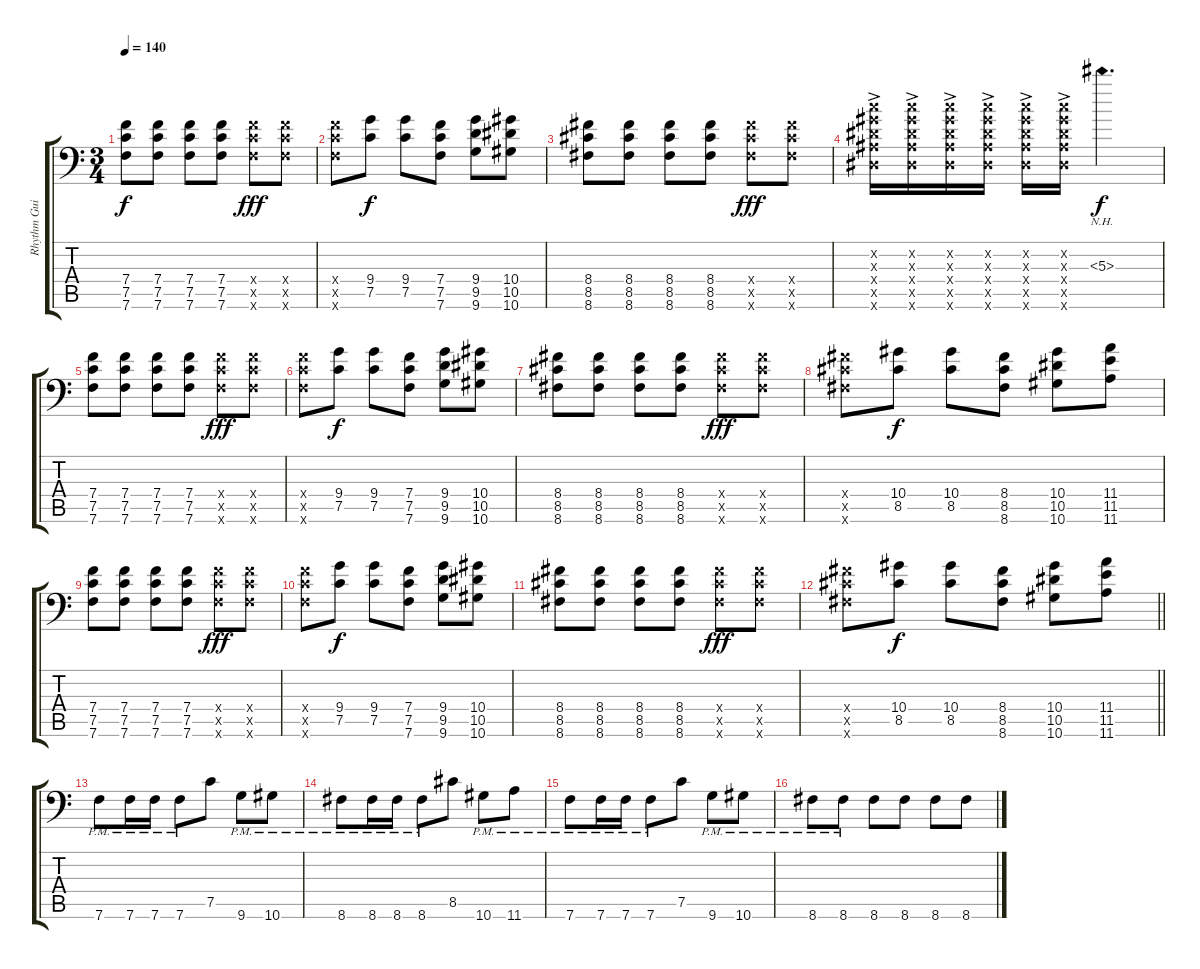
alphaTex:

\track ("Rhythm Guitar" "Rhythm Gui") {instrument distortionguitar}
\staff {score tabs}
\tuning (C4 G3 Eb3 Bb2 F2 Bb1) {hide}
\ts (3 4)
\tempo 140
\clef f4
\ks c
(7.4 7.5 7.6).8{dy f} (7.4 7.5 7.6).8 (7.4 7.5 7.6).8 (7.4 7.5 7.6).8 (7.4{x} 7.5{x} 7.6{x}).8{dy fff} (7.4{x} 7.5{x} 7.6{x}).8 |
(7.4{x} 7.5{x} 7.6{x}).8 (9.4 7.5).8{dy f} (9.4 7.5).8 (7.4 7.5 7.6).8 (9.4 9.5 9.6).8 (10.4 10.5 10.6).8 |
(8.4 8.5 8.6).8 (8.4 8.5 8.6).8 (8.4 8.5 8.6).8 (8.4 8.5 8.6).8 (8.4{x} 8.5{x} 8.6{x}).8{dy fff} (8.4{x} 8.5{x} 8.6{x}).8 |
(5.2{x} 5.3{x} 5.4{ac x} 5.5{ac x} 5.6{x}).16 (5.2{x} 5.3{x} 5.4{ac x} 5.5{ac x} 5.6{ac x}).16 (5.2{x} 5.3{x} 5.4{ac x} 5.5{ac x} 5.6{ac x}).16 (5.2{x} 5.3{x} 5.4{ac x} 5.5{ac x} 5.6{ac x}).16 (5.2{x} 5.3{x} 5.4{ac x} 5.5{ac x} 5.6{ac x}).16 (5.2{x} 5.3{x} 5.4{ac x} 5.5{ac x} 5.6{ac x}).16 5.3{nh}.4{d dy f} |
(7.4 7.5 7.6).8 (7.4 7.5 7.6).8 (7.4 7.5 7.6).8 (7.4 7.5 7.6).8 (7.4{x} 7.5{x} 7.6{x}).8{dy fff} (7.4{x} 7.5{x} 7.6{x}).8 |
(7.4{x} 7.5{x} 7.6{x}).8 (9.4 7.5).8{dy f} (9.4 7.5).8 (7.4 7.5 7.6).8 (9.4 9.5 9.6).8 (10.4 10.5 10.6).8 |
(8.4 8.5 8.6).8 (8.4 8.5 8.6).8 (8.4 8.5 8.6).8 (8.4 8.5 8.6).8 (8.4{x} 8.5{x} 8.6{x}).8{dy fff} (8.4{x} 8.5{x} 8.6{x}).8 |
(8.4{x} 8.5{x} 8.6{x}).8 (10.4 8.5).8{dy f} (10.4 8.5).8 (8.4 8.5 8.6).8 (10.4 10.5 10.6).8 (11.4 11.5 11.6).8 |
(7.4 7.5 7.6).8 (7.4 7.5 7.6).8 (7.4 7.5 7.6).8 (7.4 7.5 7.6).8 (7.4{x} 7.5{x} 7.6{x}).8{dy fff} (7.4{x} 7.5{x} 7.6{x}).8 |
(7.4{x} 7.5{x} 7.6{x}).8 (9.4 7.5).8{dy f} (9.4 7.5).8 (7.4 7.5 7.6).8 (9.4 9.5 9.6).8 (10.4 10.5 10.6).8 |
(8.4 8.5 8.6).8 (8.4 8.5 8.6).8 (8.4 8.5 8.6).8 (8.4 8.5 8.6).8 (8.4{x} 8.5{x} 8.6{x}).8{dy fff} (8.4{x} 8.5{x} 8.6{x}).8 |
\barLineRight lightlight
(8.4{x} 8.5{x} 8.6{x}).8 (10.4 8.5).8{dy f} (10.4 8.5).8 (8.4 8.5 8.6).8 (10.4 10.5 10.6).8 (11.4 11.5 11.6).8 |
\section ("" "")
7.6{pm}.8 7.6{pm}.16 7.6{pm}.16 7.6{pm}.8 7.5.8 9.6{pm}.8 10.6{pm}.8 |
8.6{pm}.8 8.6{pm}.16 8.6{pm}.16 8.6{pm}.8 8.5.8 10.6{pm}.8 11.6{pm}.8 |
7.6{pm}.8 7.6{pm}.16 7.6{pm}.16 7.6{pm}.8 7.5.8 9.6{pm}.8 10.6{pm}.8 |
8.6{pm}.8 8.6{pm}.8 8.6.8 8.6.8 8.6.8 8.6.8
